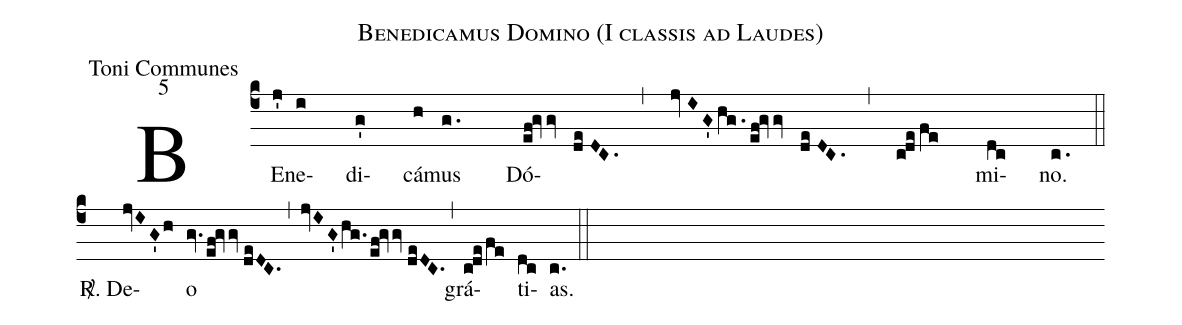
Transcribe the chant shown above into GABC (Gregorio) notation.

name:Benedicamus Domino (I classis ad Laudes);
office-part:Toni Communes;
mode:5;
%%
(c4) BE(j')ne(i)di(g')cá(h)mus(g.) Dó(ef!gvv//deDC.)(,)(jvIG'hg.ef!gvv//deDC.)(,)(cdefe)mi(dc)no.(c.) (::) (z-)
<sp>R/</sp>. De(jvIG'h)o(gv.ef!gvv//deDC.) (,) (jvIG'hg.ef!gvv//deDC.) (,) grá(cdefe)ti(dc)as.(c.) (::)
